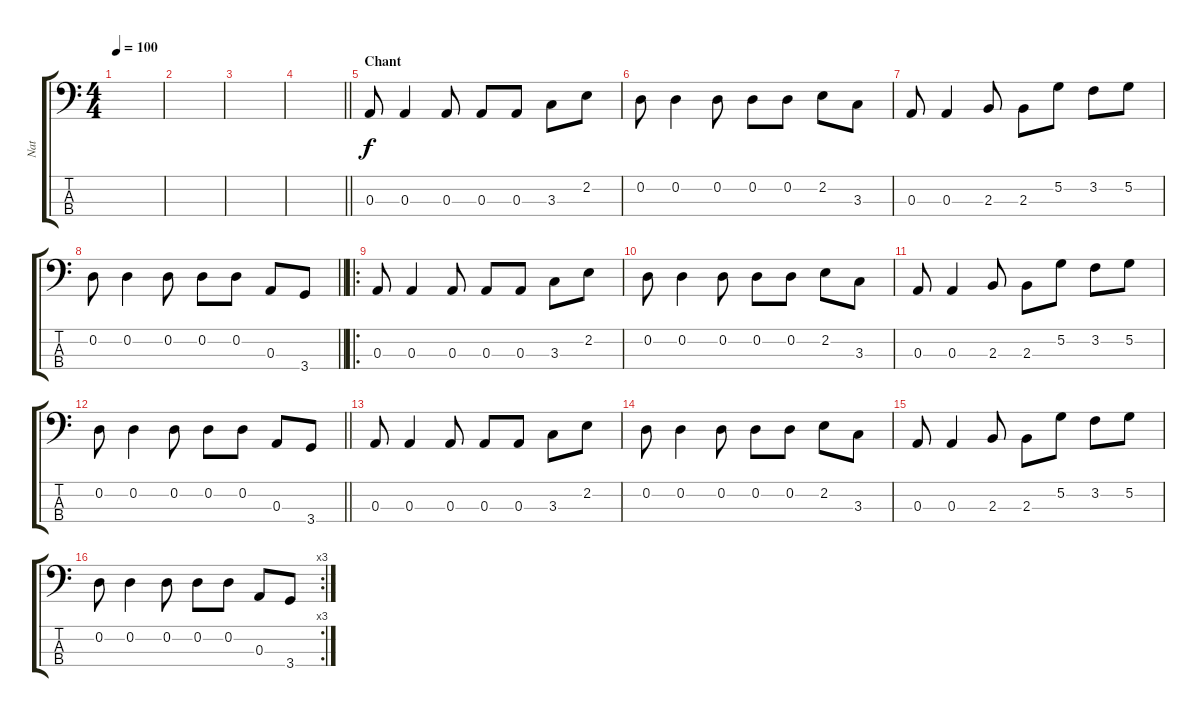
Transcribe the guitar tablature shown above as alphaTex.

\track ("Nat" "Nat") {instrument fretlessbass}
\staff {score tabs}
\tuning (G2 D2 A1 E1) {hide}
\ts (4 4)
\tempo 100
\clef f4
\ks c
|
|
|
\barLineRight lightlight
|
\section ("" "Chant")
0.3.8 0.3.4 0.3.8 0.3.8 0.3.8 3.3.8 2.2.8 |
0.2.8 0.2.4 0.2.8 0.2.8 0.2.8 2.2.8 3.3.8 |
0.3.8 0.3.4 2.3.8 2.3.8 5.2.8 3.2.8 5.2.8 |
\barLineRight lightlight
0.2.8 0.2.4 0.2.8 0.2.8 0.2.8 0.3.8 3.4.8 |
\ro
0.3.8 0.3.4 0.3.8 0.3.8 0.3.8 3.3.8 2.2.8 |
0.2.8 0.2.4 0.2.8 0.2.8 0.2.8 2.2.8 3.3.8 |
0.3.8 0.3.4 2.3.8 2.3.8 5.2.8 3.2.8 5.2.8 |
\barLineRight lightlight
0.2.8 0.2.4 0.2.8 0.2.8 0.2.8 0.3.8 3.4.8 |
0.3.8 0.3.4 0.3.8 0.3.8 0.3.8 3.3.8 2.2.8 |
0.2.8 0.2.4 0.2.8 0.2.8 0.2.8 2.2.8 3.3.8 |
0.3.8 0.3.4 2.3.8 2.3.8 5.2.8 3.2.8 5.2.8 |
\rc 3
0.2.8 0.2.4 0.2.8 0.2.8 0.2.8 0.3.8 3.4.8
